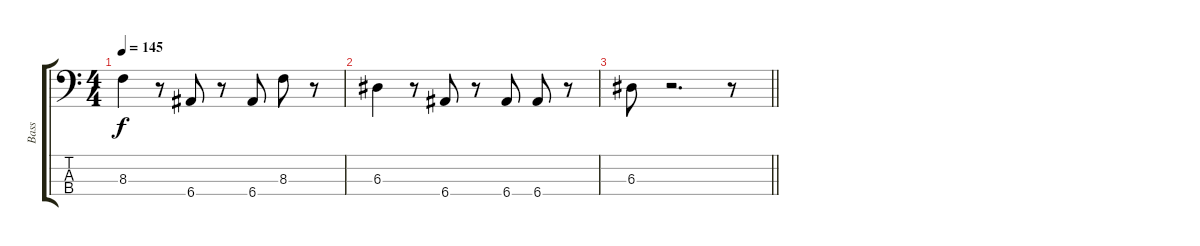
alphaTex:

\track ("Bass" "Bass") {instrument electricbassfinger}
\staff {score tabs}
\tuning (G2 D2 A1 E1) {hide}
\ts (4 4)
\tempo 145
\clef f4
\ks c
8.3.4{dy f} r.8 6.4.8 r.8 6.4.8 8.3.8 r.8 |
6.3.4 r.8 6.4.8 r.8 6.4.8 6.4.8 r.8 |
\barLineRight lightlight
6.3.8 r.2{d} r.8
